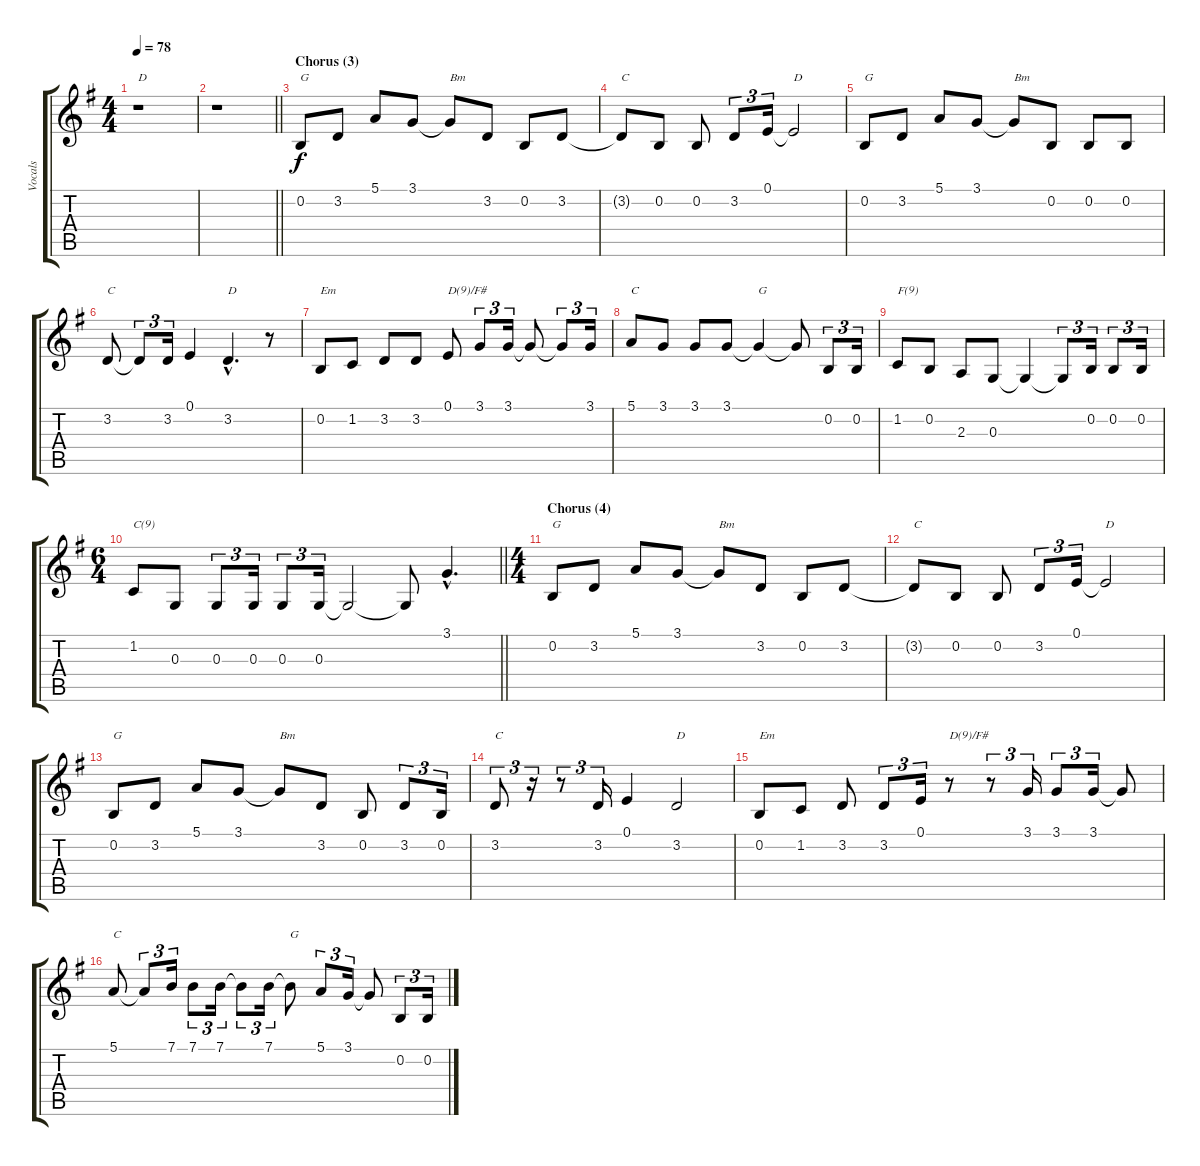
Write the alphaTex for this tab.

\track ("Vocals" "Vocals") {instrument sopranosax}
\staff {score tabs}
\tuning (E4 B3 G3 D3 A2 E2) {hide}
\ts (4 4)
\tempo 78
\clef g2
\ks g
r.1{txt "D" dy f} |
\barLineRight lightlight
r.1 |
\section ("" "Chorus (3)")
0.2.8{txt "G"} 3.2.8 5.1.8 3.1.8 3.1{t}.8{txt "Bm"} 3.2.8 0.2.8 3.2.8 |
3.2{t}.8{txt "C"} 0.2.8 0.2.8 3.2.8{tu (3 2)} 0.1.16{tu (3 2)} 0.1{t}.2{txt "D"} |
0.2.8{txt "G"} 3.2.8 5.1.8 3.1.8 3.1{t}.8{txt "Bm"} 0.2.8 0.2.8 0.2.8 |
3.2.8{txt "C"} 3.2{t}.8{tu (3 2)} 3.2.16{tu (3 2)} 0.1.4 3.2{hac}.4{d txt "D"} r.8 |
0.2.8{txt "Em"} 1.2.8 3.2.8 3.2.8 0.1.8{txt "D(9)/F#"} 3.1.8{tu (3 2)} 3.1.16{tu (3 2)} 3.1{t}.8 3.1{t}.8{tu (3 2)} 3.1.16{tu (3 2)} |
5.1.8{txt "C"} 3.1.8 3.1.8 3.1.8 3.1{t}.4{txt "G"} 3.1{t}.8 0.2.8{tu (3 2)} 0.2.16{tu (3 2)} |
1.2.8{txt "F(9)"} 0.2.8 2.3.8 0.3.8 0.3{t}.4 0.3{t}.8{tu (3 2)} 0.2.16{tu (3 2)} 0.2.8{tu (3 2)} 0.2.16{tu (3 2)} |
\ts (6 4)
\barLineRight lightlight
1.2.8{txt "C(9)"} 0.3.8 0.3.8{tu (3 2)} 0.3.16{tu (3 2)} 0.3.8{tu (3 2)} 0.3.16{tu (3 2)} 0.3{t}.2 0.3{t}.8 3.1{hac}.4{d} |
\ts (4 4)
\section ("" "Chorus (4)")
0.2.8{txt "G"} 3.2.8 5.1.8 3.1.8 3.1{t}.8{txt "Bm"} 3.2.8 0.2.8 3.2.8 |
3.2{t}.8{txt "C"} 0.2.8 0.2.8 3.2.8{tu (3 2)} 0.1.16{tu (3 2)} 0.1{t}.2{txt "D"} |
0.2.8{txt "G"} 3.2.8 5.1.8 3.1.8 3.1{t}.8{txt "Bm"} 3.2.8 0.2.8 3.2.8{tu (3 2)} 0.2.16{tu (3 2)} |
3.2.8{tu (3 2) txt "C"} r.16{tu (3 2)} r.8{tu (3 2)} 3.2.16{tu (3 2)} 0.1.4 3.2.2{txt "D"} |
0.2.8{txt "Em"} 1.2.8 3.2.8 3.2.8{tu (3 2)} 0.1.16{tu (3 2)} r.8{txt "D(9)/F#"} r.8{tu (3 2)} 3.1.16{tu (3 2)} 3.1.8{tu (3 2)} 3.1.16{tu (3 2)} 3.1{t}.8 |
5.1.8{txt "C"} 5.1{t}.8{tu (3 2)} 7.1.16{tu (3 2)} 7.1.8{tu (3 2)} 7.1.16{tu (3 2)} 7.1{t}.8{tu (3 2)} 7.1.16{tu (3 2)} 7.1{t}.8{txt "G"} 5.1.8{tu (3 2)} 3.1.16{tu (3 2)} 3.1{t}.8 0.2.8{tu (3 2)} 0.2.16{tu (3 2)}
